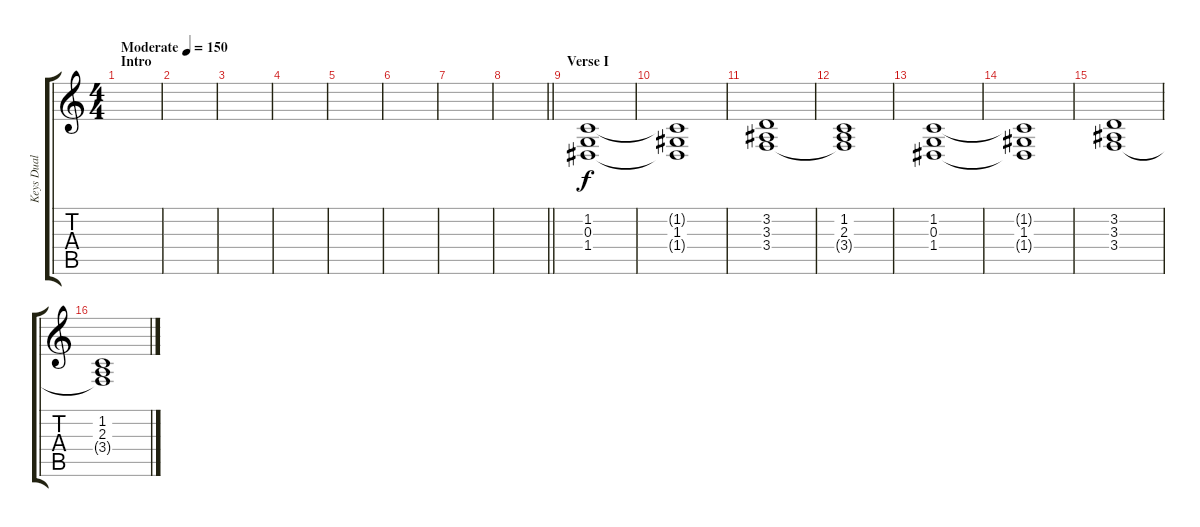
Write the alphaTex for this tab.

\track ("Keys Dual" "Keys Dual") {instrument churchorgan}
\staff {score tabs}
\tuning (E4 B3 G3 D3 A2 E2) {hide}
\ts (4 4)
\section ("" "Intro")
\tempo (150 "Moderate")
\clef g2
\ks c
|
|
|
|
|
|
|
\barLineRight lightlight
|
\section ("" "Verse I")
(1.2 0.3 1.4).1 |
(1.2{t} 1.3 1.4{t}).1 |
(3.2 3.3 3.4).1 |
(1.2 2.3 3.4{t}).1 |
(1.2 0.3 1.4).1 |
(1.2{t} 1.3 1.4{t}).1 |
(3.2 3.3 3.4).1 |
(1.2 2.3 3.4{t}).1
